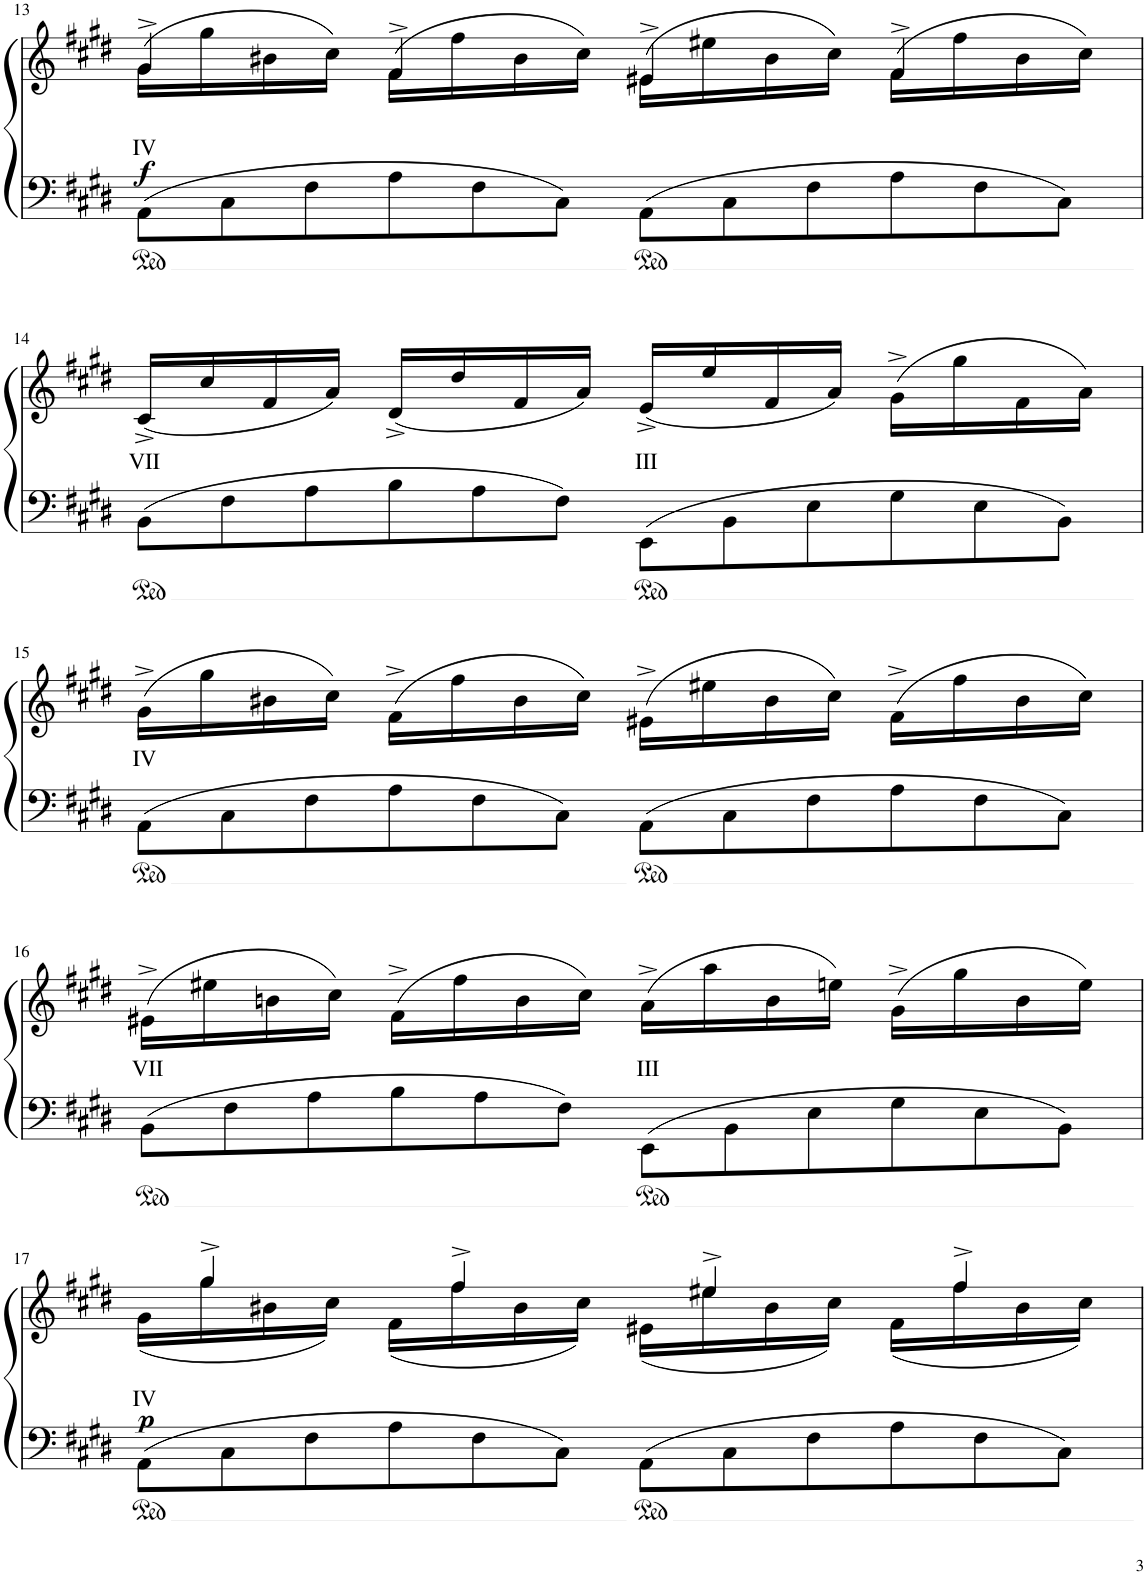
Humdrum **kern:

**kern	**kern	**text	**dynam
*part1	*part1	*part1	*part1
*staff2	*staff1	*staff1	*staff1/2
*I"Piano	*	*	*
*I'Pno	*	*	*
!!LO:PB:g=z
*clefF4	*clefG2	*	*
*k[f#c#g#d#]	*k[f#c#g#d#]	*	*
*M4/4	*M4/4	*	*
*met(c|)	*met(c|)	*	*
*Xtuplet	*	*	*
=13	=13	=13	=13
!	!	!LO:LY:b	!LO:DY:b
*	*^	*	*
12AA\L	4g#^/	(>16g#\LL	IV	f
.	.	16gg#\	.	.
12C#\	.	.	.	.
.	.	16b#X\	.	.
12F#\	.	.	.	.
.	.	16cc#\JJ)	.	.
12A\	4f#^/	(>16f#\LL	.	.
.	.	16ff#\	.	.
12F#\	.	.	.	.
.	.	16b#\	.	.
12C#\J	.	.	.	.
.	.	16cc#\JJ)	.	.
12AA\L	4e#X^/	(>16e#X\LL	.	.
.	.	16ee#X\	.	.
12C#\	.	.	.	.
.	.	16b#\	.	.
12F#\	.	.	.	.
.	.	16cc#\JJ)	.	.
12A\	4f#^/	(>16f#\LL	.	.
.	.	16ff#\	.	.
12F#\	.	.	.	.
.	.	16b#\	.	.
12C#\J	.	.	.	.
.	.	16cc#\JJ)	.	.
!!LO:LB:g=z
=14	=14	=14	=14	=14
!	!	!	!LO:LY:b	!
*	*v	*v	*	*
12BB\L	(16c#^/LL	VII	.
.	16cc#/	.	.
12F#\	.	.	.
.	16f#/	.	.
12A\	.	.	.
.	16a/JJ)	.	.
12B\	(16d#^/LL	.	.
.	16dd#/	.	.
12A\	.	.	.
.	16f#/	.	.
12F#\J	.	.	.
.	16a/JJ)	.	.
!	!	!LO:LY:b	!
12EE\L	(16e^/LL	III	.
.	16ee/	.	.
12BB\	.	.	.
.	16f#/	.	.
12E\	.	.	.
.	16a/JJ)	.	.
12G#\	(16g#^\LL	.	.
.	16gg#\	.	.
12E\	.	.	.
.	16f#\	.	.
12BB\J	.	.	.
.	16a\JJ)	.	.
!!LO:LB:g=z
=15	=15	=15	=15
!	!	!LO:LY:b	!
12AA\L	(16g#^\LL	IV	.
.	16gg#\	.	.
12C#\	.	.	.
.	16b#X\	.	.
12F#\	.	.	.
.	16cc#\JJ)	.	.
12A\	(16f#^\LL	.	.
.	16ff#\	.	.
12F#\	.	.	.
.	16b#\	.	.
12C#\J	.	.	.
.	16cc#\JJ)	.	.
12AA\L	(16e#X^\LL	.	.
.	16ee#X\	.	.
12C#\	.	.	.
.	16b#\	.	.
12F#\	.	.	.
.	16cc#\JJ)	.	.
12A\	(16f#^\LL	.	.
.	16ff#\	.	.
12F#\	.	.	.
.	16b#\	.	.
12C#\J	.	.	.
.	16cc#\JJ)	.	.
!!LO:LB:g=z
=16	=16	=16	=16
!	!	!LO:LY:b	!
12BB\L	(16e#X^\LL	VII	.
.	16ee#X\	.	.
12F#\	.	.	.
.	16bn\	.	.
12A\	.	.	.
.	16cc#\JJ)	.	.
12B\	(16f#^\LL	.	.
.	16ff#\	.	.
12A\	.	.	.
.	16b\	.	.
12F#\J	.	.	.
.	16cc#\JJ)	.	.
!	!	!LO:LY:b	!
12EE\L	(16a^\LL	III	.
.	16aa\	.	.
12BB\	.	.	.
.	16b\	.	.
12E\	.	.	.
.	16een\JJ)	.	.
12G#\	(16g#^\LL	.	.
.	16gg#\	.	.
12E\	.	.	.
.	16b\	.	.
12BB\J	.	.	.
.	16ee\JJ)	.	.
!!LO:LB:g=z
=17	=17	=17	=17
*	*^	*	*
!	!	!	!LO:LY:b	!LO:DY:b
12AA\L	16ryy	(16g#\LL	IV	p
.	4gg#^/	16gg#\	.	.
12C#\	.	.	.	.
.	.	16b#X\	.	.
12F#\	.	.	.	.
.	.	16cc#\JJ)	.	.
12A\	.	(16f#\LL	.	.
.	4ff#^/	16ff#\	.	.
12F#\	.	.	.	.
.	.	16b#\	.	.
12C#\J	.	.	.	.
.	.	16cc#\JJ)	.	.
12AA\L	.	(16e#X\LL	.	.
.	4ee#X^/	16ee#\	.	.
12C#\	.	.	.	.
.	.	16b#\	.	.
12F#\	.	.	.	.
.	.	16cc#\JJ)	.	.
12A\	.	(16f#\LL	.	.
.	12.ff#^/	16ff#\	.	.
12F#\	.	.	.	.
.	.	16b#\	.	.
12C#\J	.	.	.	.
.	16ryy	16cc#\JJ)	.	.
*	*v	*v	*	*
=	=	=	=
*-	*-	*-	*-
